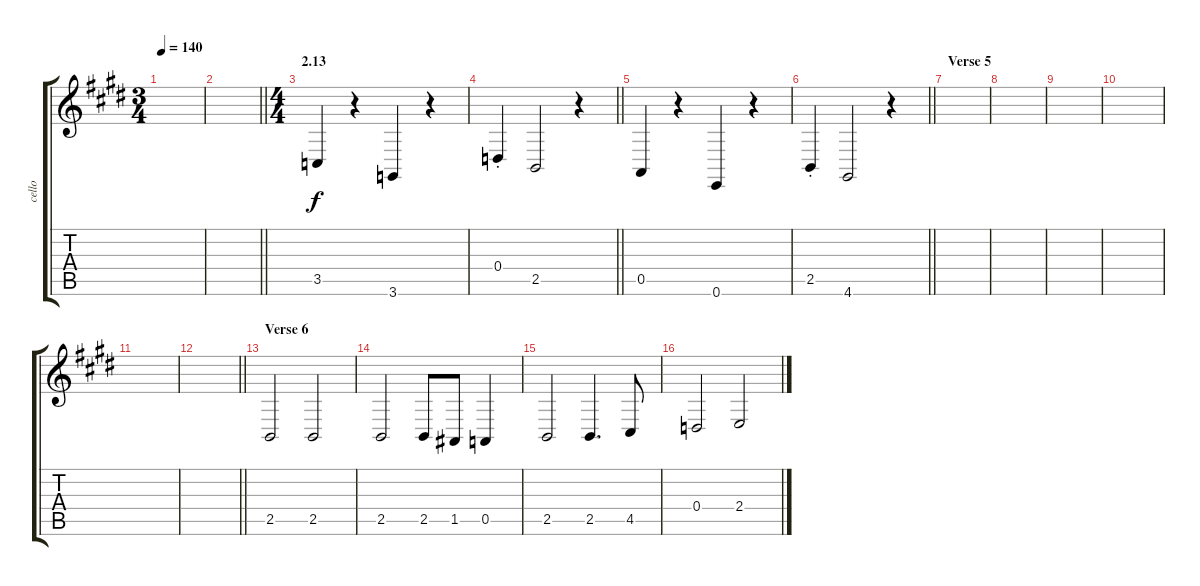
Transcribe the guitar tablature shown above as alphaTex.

\track ("cello" "cello") {instrument cello}
\staff {score tabs}
\tuning (E4 B3 G3 D3 A2 E2) {hide}
\ts (3 4)
\tempo 140
\clef g2
\ks e
|
\barLineRight lightlight
|
\ts (4 4)
\section ("" "2.13")
3.5.4 r.4 3.6.4 r.4 |
\barLineRight lightlight
0.4{st}.4 2.5.2 r.4 |
0.5.4 r.4 0.6.4 r.4 |
\barLineRight lightlight
2.5{st}.4 4.6.2 r.4 |
\section ("" "Verse 5")
|
|
|
|
|
\barLineRight lightlight
|
\section ("" "Verse 6")
2.5.2 2.5.2 |
2.5.2 2.5.8 1.5.8 0.5.4 |
2.5.2 2.5.4{d} 4.5.8 |
0.4.2 2.4.2
